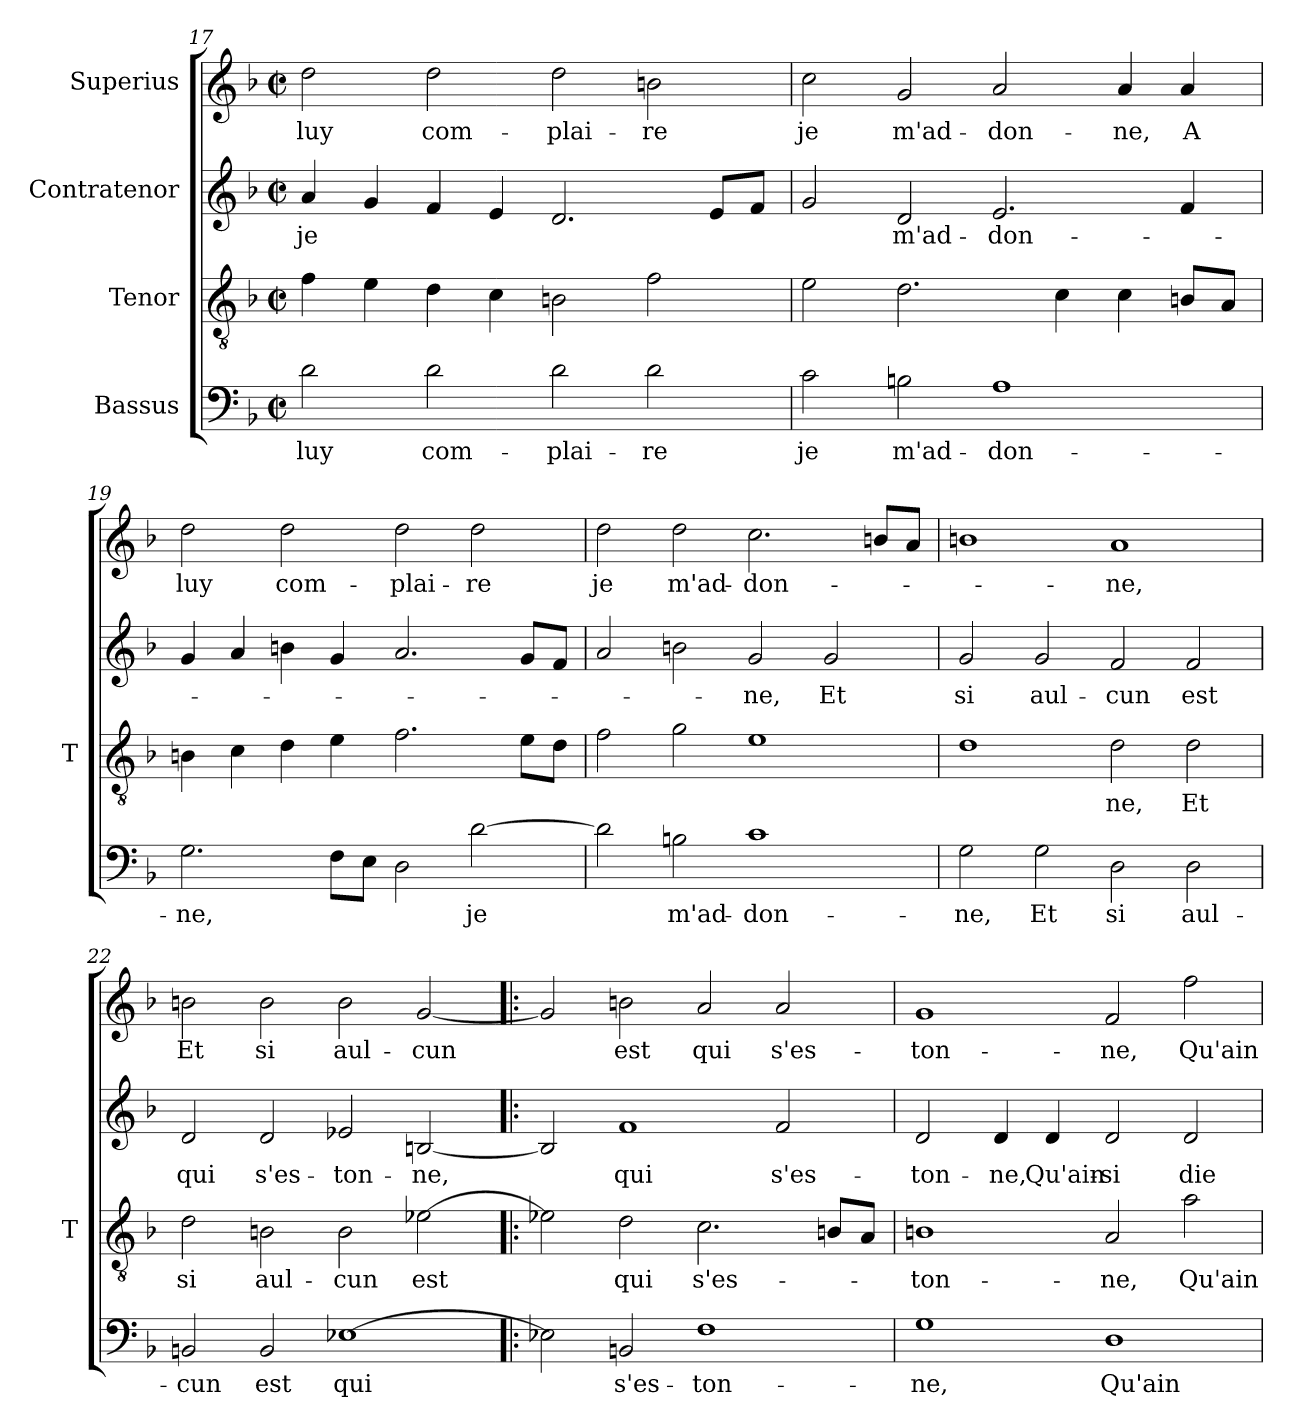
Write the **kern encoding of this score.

**kern	**text	**kern	**text	**kern	**text	**kern	**text
*part4	*part4	*part3	*part3	*part2	*part2	*part1	*part1
*staff4	*staff4	*staff3	*staff3	*staff2	*staff2	*staff1	*staff1
*I"Bassus	*	*I"Tenor	*	*I"Contratenor	*	*I"Superius	*
*	*	*I'T	*	*	*	*	*
!!LO:LB:g=z
*clefF4	*	*clefGv2	*	*clefG2	*	*clefG2	*
*k[b-]	*	*k[b-]	*	*k[b-]	*	*k[b-]	*
*F:	*	*F:	*	*F:	*	*F:	*
*M2/2	*	*M2/2	*	*M2/2	*	*M2/2	*
*met(c|)	*	*met(c|)	*	*met(c|)	*	*met(c|)	*
=17	=17	=17	=17	=17	=17	=17	=17
2d	-luy	4f	.	4a	-je	2dd	-luy
.	.	4e	.	4g	.	.	.
2d	com-	4d	.	4f	.	2dd	com-
.	.	4c	.	4e	.	.	.
2d	plai-	2B	.	2.d	.	2dd	plai-
2d	-re	2f	.	.	.	2b	-re
.	.	.	.	8eL	.	.	.
.	.	.	.	8fJ	.	.	.
=18	=18	=18	=18	=18	=18	=18	=18
2c	-je	2e	.	2g	.	2cc	-je
2B	m'ad-	2.d	.	2d	m'ad-	2g	m'ad-
1A	don-	.	.	2.e	don-	2a	don-
.	.	4c	.	.	.	.	.
.	.	4c	.	.	.	4a	-ne,
.	.	8BL	.	4f	.	4a	-A
.	.	8AJ	.	.	.	.	.
=19	=19	=19	=19	=19	=19	=19	=19
2.G	-ne,	4B	.	4g	.	2dd	-luy
.	.	4c	.	4a	.	.	.
.	.	4d	.	4b	.	2dd	com-
8FL	.	4e	.	4g	.	.	.
8EJ	.	.	.	.	.	.	.
2D	.	2.f	.	2.a	.	2dd	plai-
[2d	-je	.	.	.	.	2dd	-re
.	.	8eL	.	8gL	.	.	.
.	.	8dJ	.	8fJ	.	.	.
=20	=20	=20	=20	=20	=20	=20	=20
2d]	.	2f	.	2a	.	2dd	-je
2B	m'ad-	2g	.	2b	.	2dd	m'ad-
1c	don-	1e	.	2g	-ne,	2.cc	don-
.	.	.	.	2g	-Et	.	.
.	.	.	.	.	.	8bL	.
.	.	.	.	.	.	8aJ	.
!!LO:PB:g=z
=21	=21	=21	=21	=21	=21	=21	=21
2G	-ne,	1d	.	2g	-si	1b	.
2G	-Et	.	.	2g	aul-	.	.
2D	-si	2d	-ne,	2f	-cun	1a	-ne,
2D	aul-	2d	-Et	2f	-est	.	.
=22	=22	=22	=22	=22	=22	=22	=22
2BB	-cun	2d	-si	2d	-qui	2b	-Et
2BB	-est	2B	aul-	2d	s'es-	2b	-si
[1E-X	-qui	2B	-cun	2e-X	ton-	2b	aul-
.	.	[2e-X	-est	[2B	-ne,	[2g	-cun
=23!|:	=23!|:	=23!|:	=23!|:	=23!|:	=23!|:	=23!|:	=23!|:
2E-X]	.	2e-X]	.	2B]	.	2g]	.
2BB	s'es-	2d	-qui	1f	-qui	2b	-est
1F	ton-	2.c	s'es-	.	.	2a	-qui
.	.	.	.	2f	s'es-	2a	s'es-
.	.	8BL	.	.	.	.	.
.	.	8AJ	.	.	.	.	.
=24	=24	=24	=24	=24	=24	=24	=24
1G	-ne,	1B	ton-	2d	ton-	1g	ton-
.	.	.	.	4d	-ne,	.	.
.	.	.	.	4d	Qu'ain-	.	.
1D	Qu'ain-	2A	-ne,	2d	-si	2f	-ne,
.	.	2a	Qu'ain-	2d	-die	2ff	Qu'ain-
=	=	=	=	=	=	=	=
*-	*-	*-	*-	*-	*-	*-	*-
